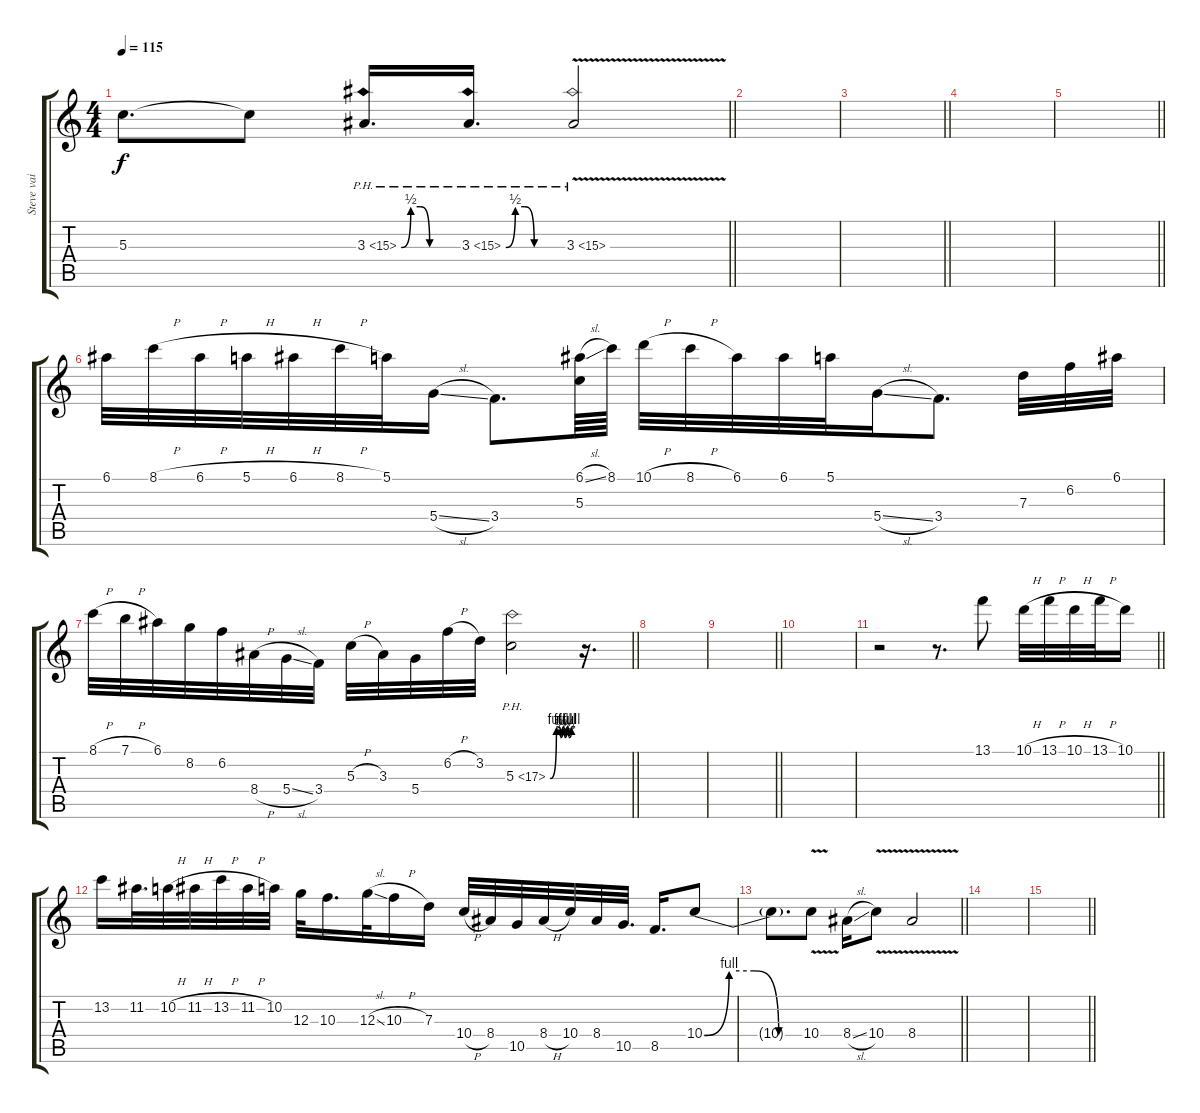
\track ("Steve vai" "Steve vai") {instrument distortionguitar}
\staff {score tabs}
\tuning (E4 B3 G3 D3 A2 E2) {hide}
\ts (4 4)
\tempo 115
\clef g2
\barLineRight lightlight
\ks c
5.3{t}.8{d dy f} 5.3{t}.8 3.3{be (custom 0 0 10 2 20 2 30 0 60 0) ph 12}.16{d} 3.3{be (custom 0 0 10 2 20 2 30 0 60 0) ph 12}.16{d} 3.3{ph 12 v}.2 |
|
\barLineRight lightlight
|
|
\barLineRight lightlight
|
6.1.32 8.1{h}.32 6.1{h}.32 5.1{h}.32 6.1{h}.32 8.1{h}.32 5.1.32 5.4{sl}.16 3.4.8{d} (6.1{sl} 5.3).64 8.1.64 10.1{h}.32 8.1{h}.32 6.1.32 6.1.32 5.1.32 5.4{sl}.16 3.4.8{d} 7.3.32 6.2.32 6.1.32 |
\barLineRight lightlight
8.1{h}.32 7.1{h}.32 6.1.32 8.2.32 6.2.32 8.4{h}.32 5.4{sl}.32 3.4.32 5.3{h}.32 3.3.32 5.4.32 6.2{h}.32 3.2.32 5.3{be (custom 0 0 15 4 20 4 25 2 30 4 35 2 40 4 45 2 51 4 60 4) ph 12}.2 r.16{d} |
|
\barLineRight lightlight
|
|
\barLineRight lightlight
r.2 r.8{d} 13.1.8 10.1{h}.32 13.1{h}.32 10.1{h}.32 13.1{h}.32 10.1.16 |
13.2.16 11.2.32{d} 10.2{h}.32 11.2{h}.32 13.2{h}.32 11.2{h}.32 10.2.32 12.3.32 10.3.16{d} 12.3{sl}.32 10.3{h}.16 7.3.16 10.4{h}.32 8.4.32 10.5.32 8.4{h}.32 10.4.32 8.4.32 10.5.32{d} 8.5.16{d} 10.4{be (custom 0 0 15 4 30 4 45 0 60 0)}.8 |
\barLineRight lightlight
10.4{t}.8{d} 10.4{v}.8 8.4{sl}.16 10.4{v}.8 8.4{v}.2 |
|
\barLineRight lightlight
